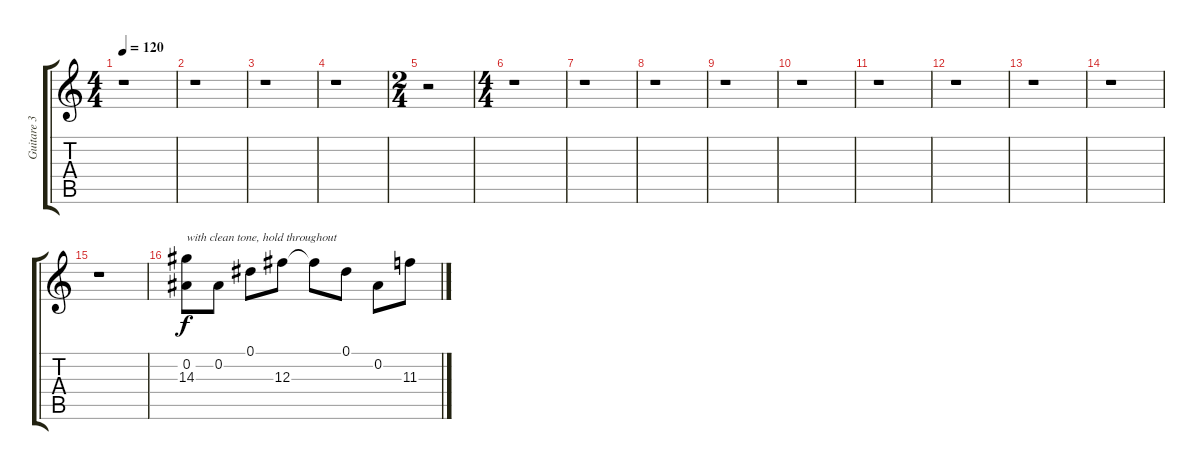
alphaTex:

\track ("Guitare 3" "Guitare 3") {instrument distortionguitar}
\staff {score tabs}
\tuning (Eb4 Bb3 Gb3 Db3 Ab2 Eb2) {hide}
\ts (4 4)
\tempo 120
\clef g2
\ks c
r.1{dy f} |
r.1 |
r.1 |
r.1 |
\ts (2 4)
r.2 |
\ts (4 4)
r.1 |
r.1 |
r.1 |
r.1 |
r.1 |
r.1 |
r.1 |
r.1 |
r.1 |
r.1 |
(0.2 14.3).8{txt "with clean tone, hold throughout"} 0.2.8 0.1.8 12.3.8 12.3{t}.8 0.1.8 0.2.8 11.3.8
